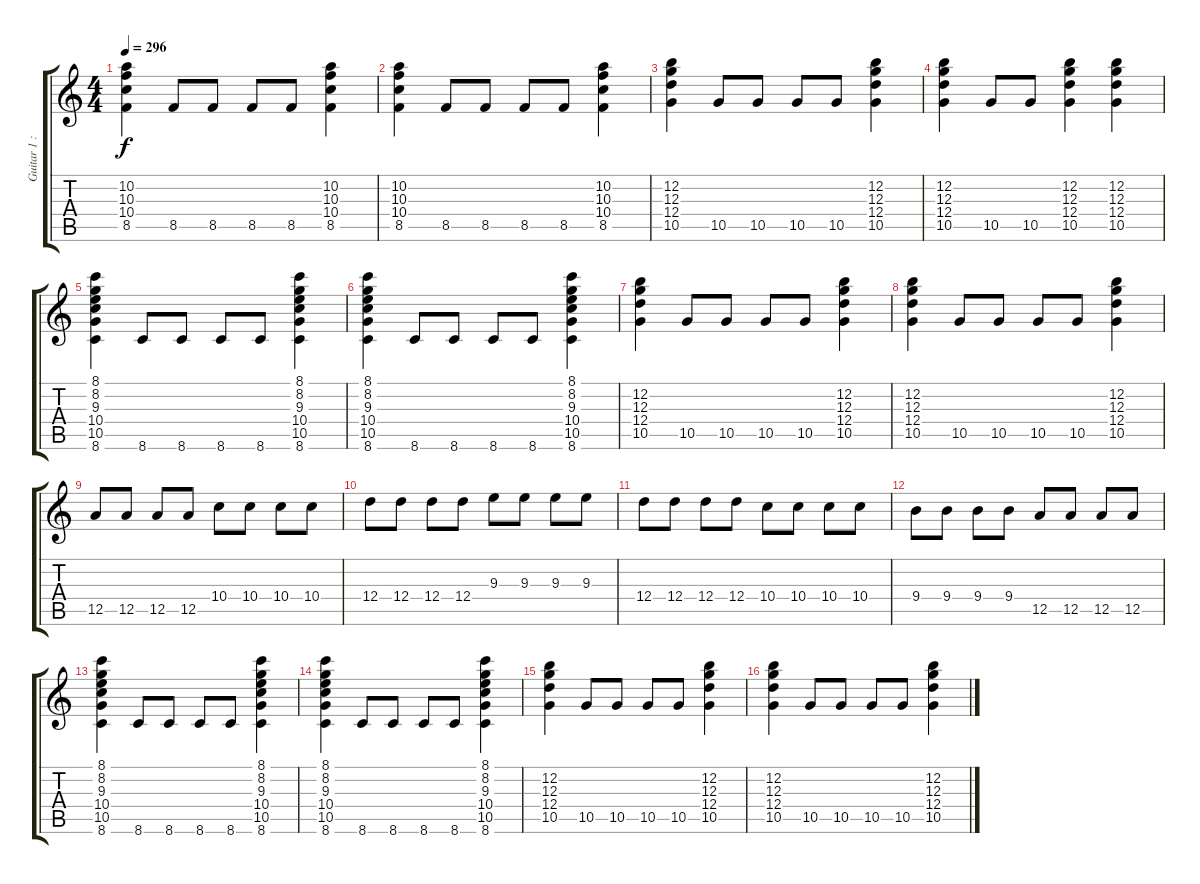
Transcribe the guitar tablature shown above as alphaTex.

\track ("Guitar 1 : Kiko Loureiro" "Guitar 1 :") {instrument overdrivenguitar}
\staff {score tabs}
\tuning (E4 B3 G3 D3 A2 E2) {hide}
\ts (4 4)
\tempo 296
\clef g2
\ks c
(10.2 10.3 10.4 8.5).4{dy f} 8.5.8 8.5.8 8.5.8 8.5.8 (10.2 10.3 10.4 8.5).4 |
(10.2 10.3 10.4 8.5).4 8.5.8 8.5.8 8.5.8 8.5.8 (10.2 10.3 10.4 8.5).4 |
(12.2 12.3 12.4 10.5).4 10.5.8 10.5.8 10.5.8 10.5.8 (12.2 12.3 12.4 10.5).4 |
(12.2 12.3 12.4 10.5).4 10.5.8 10.5.8 (12.2 12.3 12.4 10.5).4 (12.2 12.3 12.4 10.5).4 |
(8.1 8.2 9.3 10.4 10.5 8.6).4 8.6.8 8.6.8 8.6.8 8.6.8 (8.1 8.2 9.3 10.4 10.5 8.6).4 |
(8.1 8.2 9.3 10.4 10.5 8.6).4 8.6.8 8.6.8 8.6.8 8.6.8 (8.1 8.2 9.3 10.4 10.5 8.6).4 |
(12.2 12.3 12.4 10.5).4 10.5.8 10.5.8 10.5.8 10.5.8 (12.2 12.3 12.4 10.5).4 |
(12.2 12.3 12.4 10.5).4 10.5.8 10.5.8 10.5.8 10.5.8 (12.2 12.3 12.4 10.5).4 |
12.5.8 12.5.8 12.5.8 12.5.8 10.4.8 10.4.8 10.4.8 10.4.8 |
12.4.8 12.4.8 12.4.8 12.4.8 9.3.8 9.3.8 9.3.8 9.3.8 |
12.4.8 12.4.8 12.4.8 12.4.8 10.4.8 10.4.8 10.4.8 10.4.8 |
9.4.8 9.4.8 9.4.8 9.4.8 12.5.8 12.5.8 12.5.8 12.5.8 |
(8.1 8.2 9.3 10.4 10.5 8.6).4 8.6.8 8.6.8 8.6.8 8.6.8 (8.1 8.2 9.3 10.4 10.5 8.6).4 |
(8.1 8.2 9.3 10.4 10.5 8.6).4 8.6.8 8.6.8 8.6.8 8.6.8 (8.1 8.2 9.3 10.4 10.5 8.6).4 |
(12.2 12.3 12.4 10.5).4 10.5.8 10.5.8 10.5.8 10.5.8 (12.2 12.3 12.4 10.5).4 |
(12.2 12.3 12.4 10.5).4 10.5.8 10.5.8 10.5.8 10.5.8 (12.2 12.3 12.4 10.5).4
